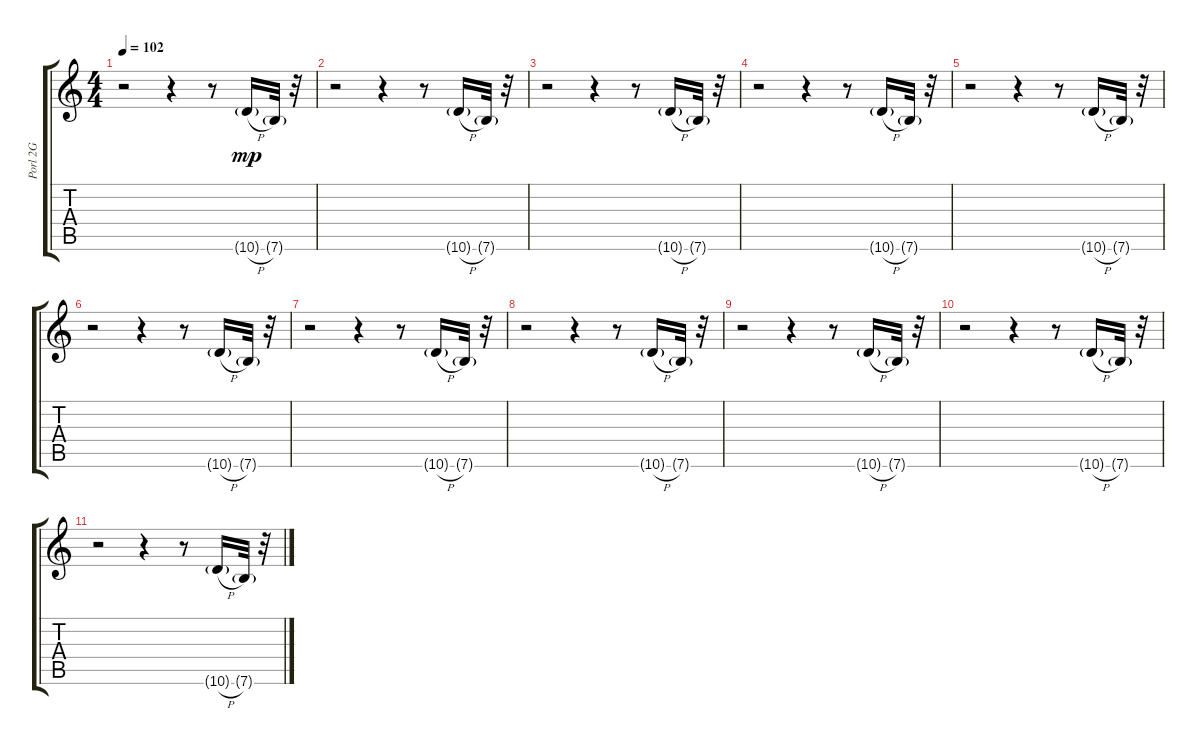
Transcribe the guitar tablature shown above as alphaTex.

\track ("Porl 2G" "Porl 2G") {instrument electricguitarclean}
\staff {score tabs}
\tuning (E4 B3 G3 D3 A2 E2) {hide}
\ts (4 4)
\tempo 102
\clef g2
\ks c
r.2{dy mp} r.4 r.8 10.6{h g}.16 7.6{g}.32 r.32 |
r.2 r.4 r.8 10.6{h g}.16 7.6{g}.32 r.32 |
r.2 r.4 r.8 10.6{h g}.16 7.6{g}.32 r.32 |
r.2 r.4 r.8 10.6{h g}.16 7.6{g}.32 r.32 |
r.2 r.4 r.8 10.6{h g}.16 7.6{g}.32 r.32 |
r.2 r.4 r.8 10.6{h g}.16 7.6{g}.32 r.32 |
r.2 r.4 r.8 10.6{h g}.16 7.6{g}.32 r.32 |
r.2 r.4 r.8 10.6{h g}.16 7.6{g}.32 r.32 |
r.2 r.4 r.8 10.6{h g}.16 7.6{g}.32 r.32 |
r.2 r.4 r.8 10.6{h g}.16 7.6{g}.32 r.32 |
r.2 r.4 r.8 10.6{h g}.16 7.6{g}.32 r.32
